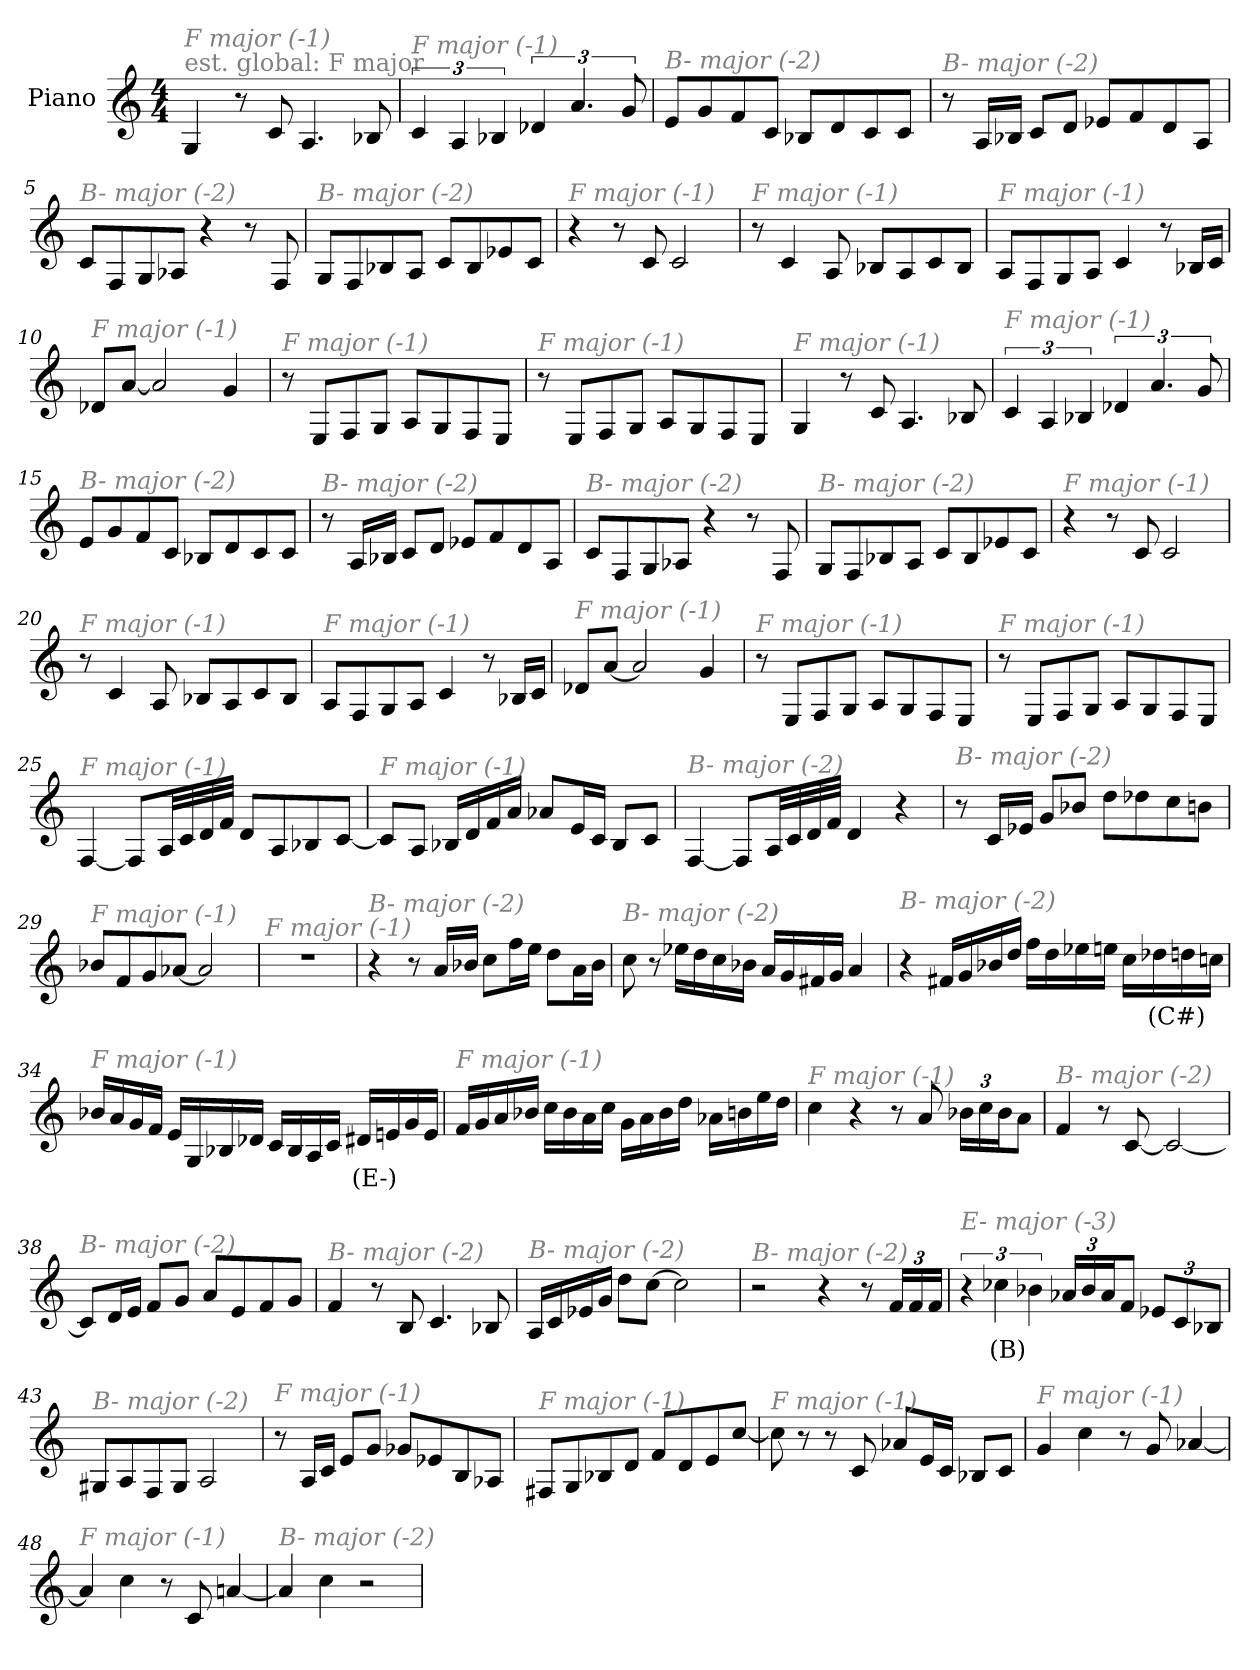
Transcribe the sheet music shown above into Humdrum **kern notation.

**kern	**text
*part1	*part1
*staff1	*staff1
*I"Piano	*
*I'Pno	*
*clefG2	*
*k[]	*
*M4/4	*
*MM168	*
=1	=1
!LO:TX:a:color=#808080:t=est. global&colon; F major	!
!LO:TX:i:color=#808080:t=F major (-1)	!
4G/	.
8r	.
8c/	.
4.A/	.
8B-X/	.
=2	=2
!LO:TX:i:color=#808080:t=F major (-1)	!
6c/	.
6A/	.
6B-X/	.
6d-X/	.
6.a/	.
12g/	.
=3	=3
!LO:TX:i:color=#808080:t=B- major (-2)	!
8e/L	.
8g/	.
8f/	.
8c/J	.
8B-X/L	.
8d/	.
8c/	.
8c/J	.
=4	=4
!LO:TX:i:color=#808080:t=B- major (-2)	!
8r	.
16A/LL	.
16B-X/JJ	.
8c/L	.
8d/J	.
8e-X/L	.
8f/	.
8d/	.
8A/J	.
!!LO:LB:g=z
=5	=5
!LO:TX:i:color=#808080:t=B- major (-2)	!
8c/L	.
8F/	.
8G/	.
8A-X/J	.
4r	.
8r	.
8F/	.
=6	=6
!LO:TX:i:color=#808080:t=B- major (-2)	!
8G/L	.
8F/	.
8B-X/	.
8A/J	.
8c/L	.
8B-/	.
8e-X/	.
8c/J	.
=7	=7
!LO:TX:i:color=#808080:t=F major (-1)	!
4r	.
8r	.
8c/	.
2c/	.
=8	=8
!LO:TX:i:color=#808080:t=F major (-1)	!
8r	.
4c/	.
8A/	.
8B-X/L	.
8A/	.
8c/	.
8B-/J	.
!!LO:LB:g=z
=9	=9
!LO:TX:i:color=#808080:t=F major (-1)	!
8A/L	.
8F/	.
8G/	.
8A/J	.
4c/	.
8r	.
16B-X/LL	.
16c/JJ	.
=10	=10
!LO:TX:i:color=#808080:t=F major (-1)	!
8d-X/L	.
[8a/J	.
2a/]	.
4g/	.
=11	=11
!LO:TX:i:color=#808080:t=F major (-1)	!
8r	.
8E/L	.
8F/	.
8G/J	.
8A/L	.
8G/	.
8F/	.
8E/J	.
=12	=12
!LO:TX:i:color=#808080:t=F major (-1)	!
8r	.
8E/L	.
8F/	.
8G/J	.
8A/L	.
8G/	.
8F/	.
8E/J	.
!!LO:LB:g=z
=13	=13
!LO:TX:i:color=#808080:t=F major (-1)	!
4G/	.
8r	.
8c/	.
4.A/	.
8B-X/	.
=14	=14
!LO:TX:i:color=#808080:t=F major (-1)	!
6c/	.
6A/	.
6B-X/	.
6d-X/	.
6.a/	.
12g/	.
=15	=15
!LO:TX:i:color=#808080:t=B- major (-2)	!
8e/L	.
8g/	.
8f/	.
8c/J	.
8B-X/L	.
8d/	.
8c/	.
8c/J	.
=16	=16
!LO:TX:i:color=#808080:t=B- major (-2)	!
8r	.
16A/LL	.
16B-X/JJ	.
8c/L	.
8d/J	.
8e-X/L	.
8f/	.
8d/	.
8A/J	.
!!LO:LB:g=z
=17	=17
!LO:TX:i:color=#808080:t=B- major (-2)	!
8c/L	.
8F/	.
8G/	.
8A-X/J	.
4r	.
8r	.
8F/	.
=18	=18
!LO:TX:i:color=#808080:t=B- major (-2)	!
8G/L	.
8F/	.
8B-X/	.
8A/J	.
8c/L	.
8B-/	.
8e-X/	.
8c/J	.
=19	=19
!LO:TX:i:color=#808080:t=F major (-1)	!
4r	.
8r	.
8c/	.
2c/	.
=20	=20
!LO:TX:i:color=#808080:t=F major (-1)	!
8r	.
4c/	.
8A/	.
8B-X/L	.
8A/	.
8c/	.
8B-/J	.
!!LO:LB:g=z
=21	=21
!LO:TX:i:color=#808080:t=F major (-1)	!
8A/L	.
8F/	.
8G/	.
8A/J	.
4c/	.
8r	.
16B-X/LL	.
16c/JJ	.
=22	=22
!LO:TX:i:color=#808080:t=F major (-1)	!
8d-X/L	.
[8a/J	.
2a/]	.
4g/	.
=23	=23
!LO:TX:i:color=#808080:t=F major (-1)	!
8r	.
8E/L	.
8F/	.
8G/J	.
8A/L	.
8G/	.
8F/	.
8E/J	.
=24	=24
!LO:TX:i:color=#808080:t=F major (-1)	!
8r	.
8E/L	.
8F/	.
8G/J	.
8A/L	.
8G/	.
8F/	.
8E/J	.
!!LO:LB:g=z
=25	=25
!LO:TX:i:color=#808080:t=F major (-1)	!
[4F/	.
8F/L]	.
32A/LL	.
32c/	.
32d/	.
32f/JJJ	.
8d/L	.
8A/	.
8B-X/	.
[8c/J	.
=26	=26
!LO:TX:i:color=#808080:t=F major (-1)	!
8c/L]	.
8A/J	.
16B-X/LL	.
16d/	.
16f/	.
16a/JJ	.
8a-X/L	.
16e/L	.
16c/JJ	.
8B-/L	.
8c/J	.
=27	=27
!LO:TX:i:color=#808080:t=B- major (-2)	!
[4F/	.
8F/L]	.
32A/LL	.
32c/	.
32d/	.
32f/JJJ	.
4d/	.
4r	.
!!LO:LB:g=z
=28	=28
!LO:TX:i:color=#808080:t=B- major (-2)	!
8r	.
16c/LL	.
16e-X/JJ	.
8g/L	.
8b-X/J	.
8dd\L	.
8dd-X\	.
8cc\	.
8bn\J	.
=29	=29
!LO:TX:i:color=#808080:t=F major (-1)	!
8b-X/L	.
8f/	.
8g/	.
[8a-X/J	.
2a-/]	.
=30	=30
!LO:TX:i:color=#808080:t=F major (-1)	!
1r	.
=31	=31
!LO:TX:i:color=#808080:t=B- major (-2)	!
4r	.
8r	.
16a/LL	.
16b-X/JJ	.
8cc\L	.
16ff\L	.
16ee\JJ	.
8dd\L	.
16a\L	.
16b-\JJ	.
!!LO:LB:g=z
=32	=32
!LO:TX:i:color=#808080:t=B- major (-2)	!
8cc\	.
8r	.
16ee-X\LL	.
16dd\	.
16cc\	.
16b-X\JJ	.
16a/LL	.
16g/	.
16f#X/	.
16g/JJ	.
4a/	.
=33	=33
!LO:TX:i:color=#808080:t=B- major (-2)	!
4r	.
16f#X/LL	.
16g/	.
16b-X/	.
16dd/JJ	.
16ff\LL	.
16dd\	.
16ee-X\	.
16een\JJ	.
16cc\LL	.
16dd-Xi\	(C#)
16dd\	.
16ccn\JJ	.
!!LO:LB:g=z
=34	=34
!LO:TX:i:color=#808080:t=F major (-1)	!
16b-X/LL	.
16a/	.
16g/	.
16f/JJ	.
16e/LL	.
16G/	.
16B-X/	.
16d-X/JJ	.
16c/LL	.
16B-/	.
16A/	.
16c/JJ	.
16d#Xi/LL	(E-)
16en/	.
16g/	.
16e/JJ	.
=35	=35
!LO:TX:i:color=#808080:t=F major (-1)	!
16f/LL	.
16g/	.
16a/	.
16b-X/JJ	.
16cc\LL	.
16b-\	.
16a\	.
16cc\JJ	.
16g\LL	.
16a\	.
16b-\	.
16dd\JJ	.
16a-X\LL	.
16bn\	.
16ee\	.
16dd\JJ	.
=36	=36
!LO:TX:i:color=#808080:t=F major (-1)	!
4cc\	.
4r	.
8r	.
8a/	.
*Xbrackettup	*
24b-X\LL	.
24cc\	.
24b-\J	.
8a\J	.
!!LO:PB:g=z
=37	=37
!LO:TX:i:color=#808080:t=B- major (-2)	!
4f/	.
8r	.
[8c/	.
2c/_	.
=38	=38
!LO:TX:i:color=#808080:t=B- major (-2)	!
8c/L]	.
16d/L	.
16e/JJ	.
8f/L	.
8g/J	.
8a/L	.
8e/	.
8f/	.
8g/J	.
=39	=39
!LO:TX:i:color=#808080:t=B- major (-2)	!
4f/	.
8r	.
8B/	.
4.c/	.
8B-X/	.
=40	=40
!LO:TX:i:color=#808080:t=B- major (-2)	!
16A/LL	.
16c/	.
16e-X/	.
16g/JJ	.
8dd\L	.
[8cc\J	.
2cc\]	.
=41	=41
!LO:TX:i:color=#808080:t=B- major (-2)	!
2r	.
4r	.
8r	.
24f/LL	.
24f/	.
24f/JJ	.
!!LO:LB:g=z
=42	=42
*brackettup	*
!LO:TX:i:color=#808080:t=E- major (-3)	!
6r	.
6cc-Xi\	(B)
6b-X\	.
*Xbrackettup	*
24a-X/LL	.
24b-/	.
24a-/J	.
8f/J	.
12e-X/L	.
12c/	.
12B-X/J	.
=43	=43
!LO:TX:i:color=#808080:t=B- major (-2)	!
8G#X/L	.
8A/	.
8F/	.
8G#/J	.
2A/	.
=44	=44
!LO:TX:i:color=#808080:t=F major (-1)	!
8r	.
16A/LL	.
16c/JJ	.
8e/L	.
8g/J	.
8g-X/L	.
8e-X/	.
8B/	.
8A-X/J	.
=45	=45
!LO:TX:i:color=#808080:t=F major (-1)	!
8F#X/L	.
8G/	.
8B-X/	.
8d/J	.
8f/L	.
8d/	.
8e/	.
[8cc/J	.
!!LO:LB:g=z
=46	=46
!LO:TX:i:color=#808080:t=F major (-1)	!
8cc\]	.
8r	.
8r	.
8c/	.
8a-X/L	.
16e/L	.
16c/JJ	.
8B-X/L	.
8c/J	.
=47	=47
!LO:TX:i:color=#808080:t=F major (-1)	!
4g/	.
4cc\	.
8r	.
8g/	.
[4a-X/	.
=48	=48
!LO:TX:i:color=#808080:t=F major (-1)	!
4a-/]	.
4cc\	.
8r	.
8c/	.
[4an/	.
=49	=49
!LO:TX:i:color=#808080:t=B- major (-2)	!
4a/]	.
4cc\	.
2r	.
=	=
*-	*-
